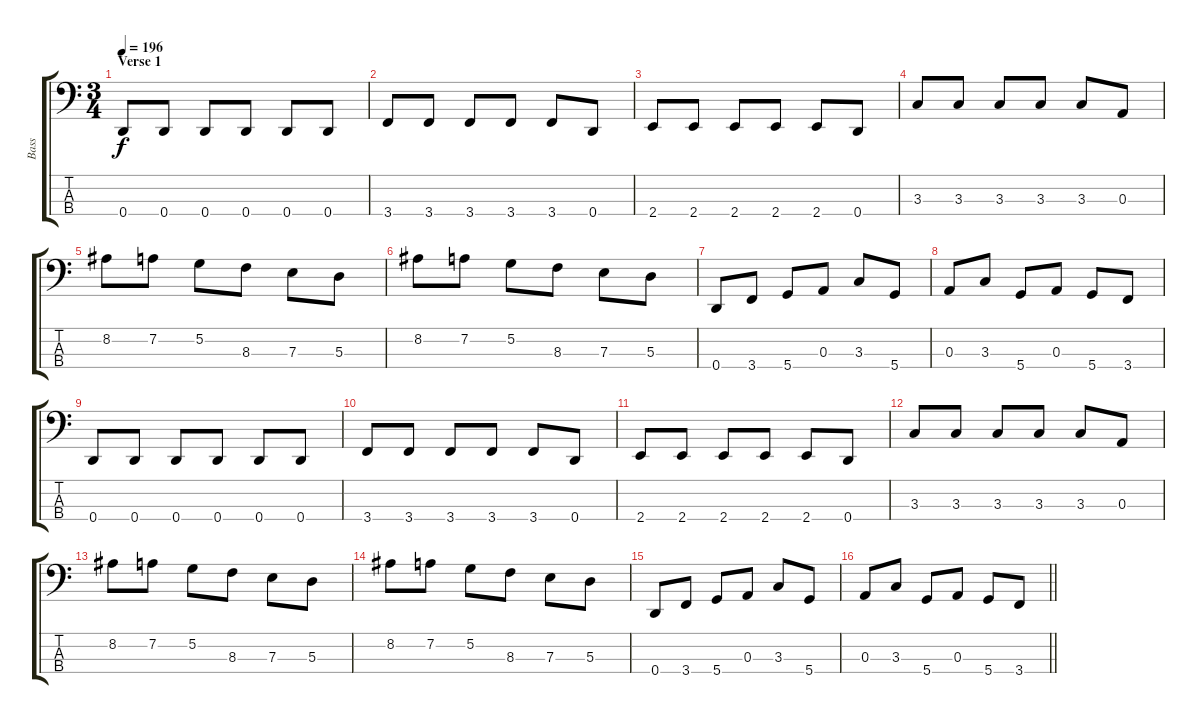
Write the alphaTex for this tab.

\track ("Bass" "Bass") {instrument electricbassfinger}
\staff {score tabs}
\tuning (G2 D2 A1 D1) {hide}
\ts (3 4)
\section ("" "Verse 1")
\tempo 196
\clef f4
\ks c
0.4.8{dy f} 0.4.8 0.4.8 0.4.8 0.4.8 0.4.8 |
3.4.8 3.4.8 3.4.8 3.4.8 3.4.8 0.4.8 |
2.4.8 2.4.8 2.4.8 2.4.8 2.4.8 0.4.8 |
3.3.8 3.3.8 3.3.8 3.3.8 3.3.8 0.3.8 |
8.2.8 7.2.8 5.2.8 8.3.8 7.3.8 5.3.8 |
8.2.8 7.2.8 5.2.8 8.3.8 7.3.8 5.3.8 |
0.4.8 3.4.8 5.4.8 0.3.8 3.3.8 5.4.8 |
0.3.8 3.3.8 5.4.8 0.3.8 5.4.8 3.4.8 |
0.4.8 0.4.8 0.4.8 0.4.8 0.4.8 0.4.8 |
3.4.8 3.4.8 3.4.8 3.4.8 3.4.8 0.4.8 |
2.4.8 2.4.8 2.4.8 2.4.8 2.4.8 0.4.8 |
3.3.8 3.3.8 3.3.8 3.3.8 3.3.8 0.3.8 |
8.2.8 7.2.8 5.2.8 8.3.8 7.3.8 5.3.8 |
8.2.8 7.2.8 5.2.8 8.3.8 7.3.8 5.3.8 |
0.4.8 3.4.8 5.4.8 0.3.8 3.3.8 5.4.8 |
\barLineRight lightlight
0.3.8 3.3.8 5.4.8 0.3.8 5.4.8 3.4.8
